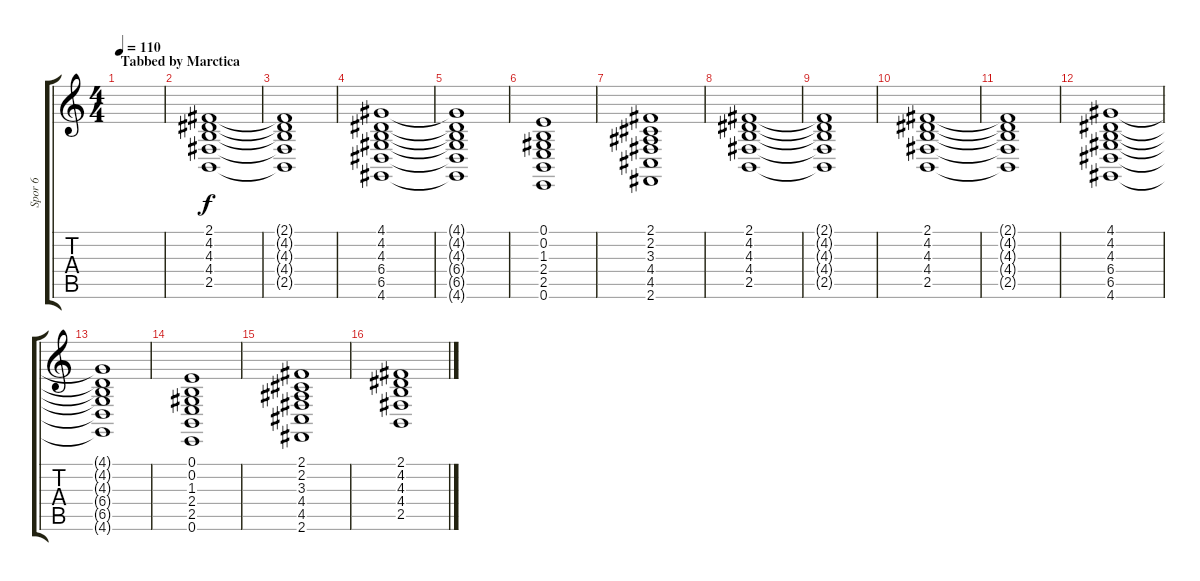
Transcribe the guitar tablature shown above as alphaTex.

\track ("Spor 6" "Spor 6") {instrument synthstrings1}
\staff {score tabs}
\tuning (E4 B3 G3 D3 A2 E2) {hide}
\ts (4 4)
\section ("" "Tabbed by Marctica")
\tempo 110
\clef g2
\ks c
|
(2.1 4.2 4.3 4.4 2.5).1 |
(2.1{t} 4.2{t} 4.3{t} 4.4{t} 2.5{t}).1 |
(4.1 4.2 4.3 6.4 6.5 4.6).1 |
(4.1{t} 4.2{t} 4.3{t} 6.4{t} 6.5{t} 4.6{t}).1 |
(0.1 0.2 1.3 2.4 2.5 0.6).1 |
(2.1 2.2 3.3 4.4 4.5 2.6).1 |
(2.1 4.2 4.3 4.4 2.5).1 |
(2.1{t} 4.2{t} 4.3{t} 4.4{t} 2.5{t}).1 |
(2.1 4.2 4.3 4.4 2.5).1 |
(2.1{t} 4.2{t} 4.3{t} 4.4{t} 2.5{t}).1 |
(4.1 4.2 4.3 6.4 6.5 4.6).1 |
(4.1{t} 4.2{t} 4.3{t} 6.4{t} 6.5{t} 4.6{t}).1 |
(0.1 0.2 1.3 2.4 2.5 0.6).1 |
(2.1 2.2 3.3 4.4 4.5 2.6).1 |
(2.1 4.2 4.3 4.4 2.5).1
